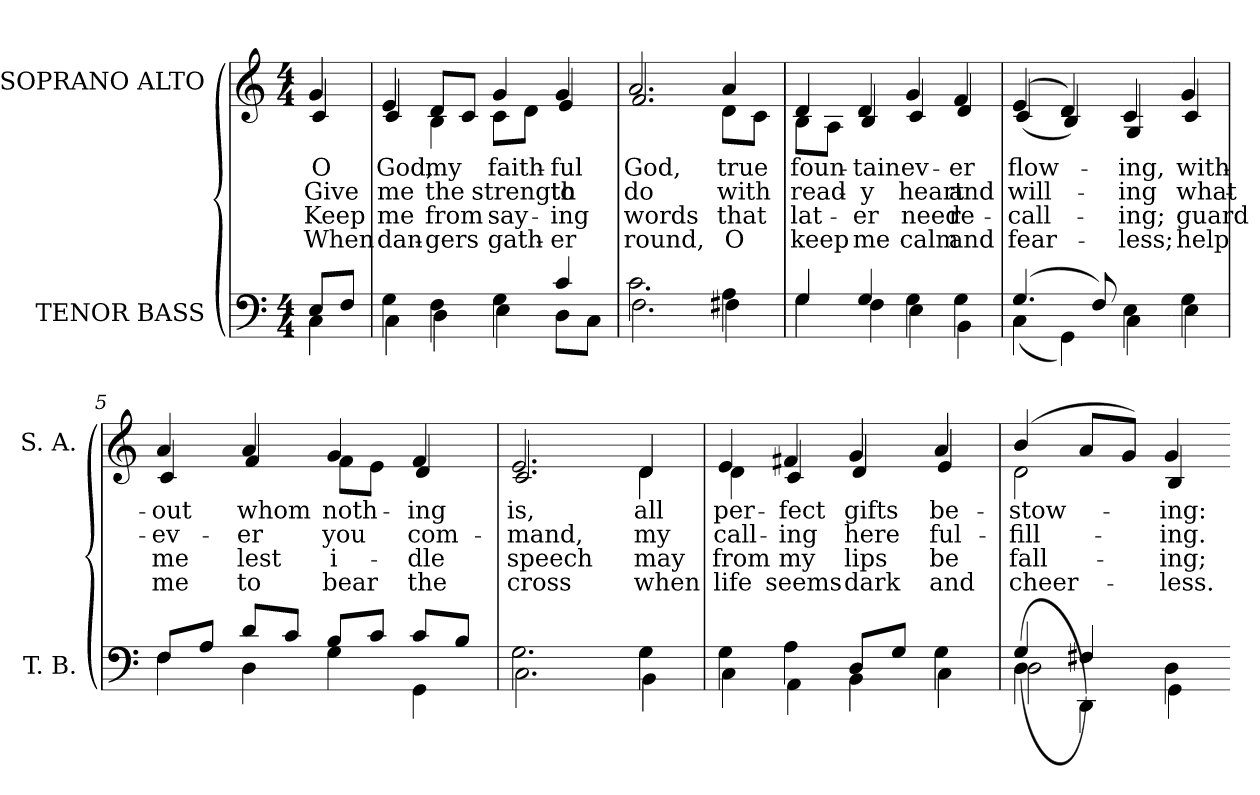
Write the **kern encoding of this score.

**kern	**kern	**text	**text	**text	**text
*part2	*part1	*part1	*part1	*part1	*part1
*staff2	*staff1	*staff1	*staff1	*staff1	*staff1
*I"TENOR BASS	*I"SOPRANO ALTO	*	*	*	*
*I'T. B.	*I'S. A.	*	*	*	*
!!LO:PB:g=z
*clefF4	*clefG2	*	*	*	*
*k[]	*k[]	*	*	*	*
*C:	*C:	*	*	*	*
*M4/4	*M4/4	*	*	*	*
=	=	=	=	=	=
*^	*	*	*	*	*
!	!	!LO:TX:b:cj:t=1	!	!	!	!
!	!	!LO:TX:b:cj:t=2	!	!	!	!
!	!	!LO:TX:b:cj:t=3	!	!	!	!
!	!	!LO:TX:b:cj:t=4	!	!	!	!
!	!	!	!LO:LY:b:color=#000000	!LO:LY:b:color=#000000	!LO:LY:b:color=#000000	!LO:LY:b:color=#000000
*	*	*^	*	*	*	*
8Ei/L	4Ci\	4gi/	4ci/	O	Give	Keep	When
8Fi/J	.	.	.	.	.	.	.
=	=	=	=	=	=	=	=
!	!	!	!	!LO:LY:b:color=#000000	!LO:LY:b:color=#000000	!LO:LY:b:color=#000000	!LO:LY:b:color=#000000
4Gi\	4Ci\	4ei/	4ci/	God,	me	me	dan-
!	!	!	!	!LO:LY:b:color=#000000	!LO:LY:b:color=#000000	!LO:LY:b:color=#000000	!LO:LY:b:color=#000000
4Fi\	4Di\	8di/L	4Bi\	my	the	from	-gers
.	.	8ci/J	.	.	.	.	.
!	!	!	!	!LO:LY:b:color=#000000	!LO:LY:b:color=#000000	!LO:LY:b:color=#000000	!LO:LY:b:color=#000000
4Gi\	4Ei\	4gi/	8ci\L	faith-	strength	say-	gath-
.	.	.	8di\J	.	.	.	.
!	!	!	!	!LO:LY:b:color=#000000	!LO:LY:b:color=#000000	!LO:LY:b:color=#000000	!LO:LY:b:color=#000000
4ci/	8Di\L	4gi/	4ei/	-ful	to	-ing	-er
.	8Ci\J	.	.	.	.	.	.
=1	=1	=1	=1	=1	=1	=1	=1
!	!	!	!	!LO:LY:b:color=#000000	!LO:LY:b:color=#000000	!LO:LY:b:color=#000000	!LO:LY:b:color=#000000
2.ci\	2.Fi\	2.ai/	2.fi/	God,	do	words	round,
!	!	!	!	!LO:LY:b:color=#000000	!LO:LY:b:color=#000000	!LO:LY:b:color=#000000	!LO:LY:b:color=#000000
4Ai\	4F#Xi\	4ai/	8di\L	true	with	that	O
.	.	.	8ci\J	.	.	.	.
=2	=2	=2	=2	=2	=2	=2	=2
!	!	!	!	!LO:LY:b:color=#000000	!LO:LY:b:color=#000000	!LO:LY:b:color=#000000	!LO:LY:b:color=#000000
4Gi/	4Gi\	4di/	8Bi\L	foun-	read-	lat-	keep
.	.	.	8Ai\J	.	.	.	.
!	!	!	!	!LO:LY:b:color=#000000	!LO:LY:b:color=#000000	!LO:LY:b:color=#000000	!LO:LY:b:color=#000000
4Gi/	4Fi\	4di/	4Bi/	-tain	-y	-er	me
!	!	!	!	!LO:LY:b:color=#000000	!LO:LY:b:color=#000000	!LO:LY:b:color=#000000	!LO:LY:b:color=#000000
4Gi\	4Ei\	4gi/	4ci/	ev-	heart	need	calm
!	!	!	!	!LO:LY:b:color=#000000	!LO:LY:b:color=#000000	!LO:LY:b:color=#000000	!LO:LY:b:color=#000000
4Gi\	4BBi\	4fi/	4di/	-er	and	re-	and
=3	=3	=3	=3	=3	=3	=3	=3
!	!	!	!	!LO:LY:b:color=#000000	!LO:LY:b:color=#000000	!LO:LY:b:color=#000000	!LO:LY:b:color=#000000
(4.Gi/	(4Ci\	(4ei/	(4ci/	flow-	will-	-call-	fear-
.	4GGi\)	4di/)	4Bi/)	.	.	.	.
8Fi/)	.	.	.	.	.	.	.
!	!	!	!	!LO:LY:b:color=#000000	!LO:LY:b:color=#000000	!LO:LY:b:color=#000000	!LO:LY:b:color=#000000
4Ei\	4Ci\	4ci/	4Gi/	-ing,	-ing	-ing;	-less;
!!LO:LB:g=z	!!
=4-	=4-	=4-	=4-	=4-	=4-	=4-	=4-
!	!	!	!	!LO:LY:b:color=#000000	!LO:LY:b:color=#000000	!LO:LY:b:color=#000000	!LO:LY:b:color=#000000
4Gi\	4Ei\	4gi/	4ci/	with-	what-	guard	help
=5	=5	=5	=5	=5	=5	=5	=5
!	!	!	!	!LO:LY:b:color=#000000	!LO:LY:b:color=#000000	!LO:LY:b:color=#000000	!LO:LY:b:color=#000000
8Fi/L	4Fi\	4ai/	4ci/	-out	-ev-	me	me
8Ai/J	.	.	.	.	.	.	.
!	!	!	!	!LO:LY:b:color=#000000	!LO:LY:b:color=#000000	!LO:LY:b:color=#000000	!LO:LY:b:color=#000000
8di/L	4Di\	4ai/	4fi/	whom	-er	lest	to
8ci/J	.	.	.	.	.	.	.
!	!	!	!	!LO:LY:b:color=#000000	!LO:LY:b:color=#000000	!LO:LY:b:color=#000000	!LO:LY:b:color=#000000
8Bi/L	4Gi\	4gi/	8fi\L	noth-	you	i-	bear
8ci/J	.	.	8ei\J	.	.	.	.
!	!	!	!	!LO:LY:b:color=#000000	!LO:LY:b:color=#000000	!LO:LY:b:color=#000000	!LO:LY:b:color=#000000
8ci/L	4GGi\	4fi/	4di/	-ing	com-	-dle	the
8Bi/J	.	.	.	.	.	.	.
=6	=6	=6	=6	=6	=6	=6	=6
!	!	!	!	!LO:LY:b:color=#000000	!LO:LY:b:color=#000000	!LO:LY:b:color=#000000	!LO:LY:b:color=#000000
2.Gi\	2.Ci\	2.ei/	2.ci/	is,	-mand,	speech	cross
!	!	!	!	!LO:LY:b:color=#000000	!LO:LY:b:color=#000000	!LO:LY:b:color=#000000	!LO:LY:b:color=#000000
4Gi\	4BBi\	4di/	4di\	all	my	may	when
=7	=7	=7	=7	=7	=7	=7	=7
!	!	!	!	!LO:LY:b:color=#000000	!LO:LY:b:color=#000000	!LO:LY:b:color=#000000	!LO:LY:b:color=#000000
4Gi\	4Ci\	4ei/	4di\	per-	call-	from	life
!	!	!	!	!LO:LY:b:color=#000000	!LO:LY:b:color=#000000	!LO:LY:b:color=#000000	!LO:LY:b:color=#000000
4Ai\	4AAi\	4f#Xi/	4ci/	-fect	-ing	my	seems
!	!	!	!	!LO:LY:b:color=#000000	!LO:LY:b:color=#000000	!LO:LY:b:color=#000000	!LO:LY:b:color=#000000
8Di/L	4BBi\	4gi/	4di/	gifts	here	lips	dark
8Gi/J	.	.	.	.	.	.	.
!	!	!	!	!LO:LY:b:color=#000000	!LO:LY:b:color=#000000	!LO:LY:b:color=#000000	!LO:LY:b:color=#000000
4Gi\	4Ci\	4ai/	4ei/	be-	ful-	be	and
=8	=8	=8	=8	=8	=8	=8	=8
*	*^	*	*	*	*	*	*
!	!	!	!	!	!LO:LY:b:color=#000000	!LO:LY:b:color=#000000	!LO:LY:b:color=#000000	!LO:LY:b:color=#000000
(4Di\	(4Gi/	2Di\	(4bi/	2di\	-stow-	-fill-	fall-	cheer-
4DDi\)	4F#Xi/)	.	8ai/L	.	.	.	.	.
.	.	.	8gi/J)	.	.	.	.	.
!	!	!	!	!	!LO:LY:b:color=#000000	!LO:LY:b:color=#000000	!LO:LY:b:color=#000000	!LO:LY:b:color=#000000
4ryy	4Di\	4GGi\	4gi/	4Bi/	-ing:	-ing.	-ing;	-less.
*v	*v	*v	*	*	*	*	*	*
*	*v	*v	*	*	*	*
=-	=-	=-	=-	=-	=-
*-	*-	*-	*-	*-	*-
